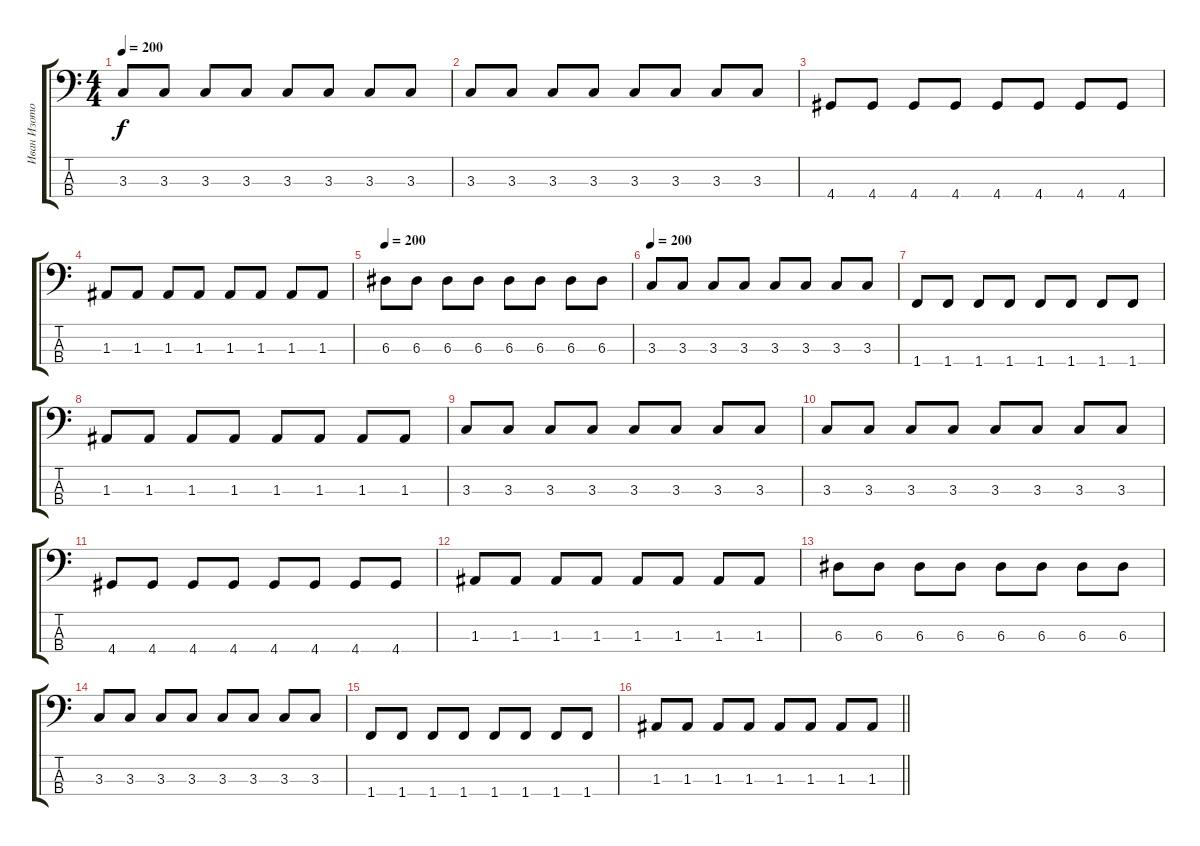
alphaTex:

\track ("Иван Изотов" "Иван Изото") {instrument electricbasspick}
\staff {score tabs}
\tuning (G2 D2 A1 E1) {hide}
\ts (4 4)
\tempo 200
\clef f4
\ks c
3.3.8{dy f} 3.3.8 3.3.8 3.3.8 3.3.8 3.3.8 3.3.8 3.3.8 |
3.3.8 3.3.8 3.3.8 3.3.8 3.3.8 3.3.8 3.3.8 3.3.8 |
4.4.8 4.4.8 4.4.8 4.4.8 4.4.8 4.4.8 4.4.8 4.4.8 |
1.3.8 1.3.8 1.3.8 1.3.8 1.3.8 1.3.8 1.3.8 1.3.8 |
\tempo 200
6.3.8 6.3.8 6.3.8 6.3.8 6.3.8 6.3.8 6.3.8 6.3.8 |
\tempo 200
3.3.8 3.3.8 3.3.8 3.3.8 3.3.8 3.3.8 3.3.8 3.3.8 |
1.4.8 1.4.8 1.4.8 1.4.8 1.4.8 1.4.8 1.4.8 1.4.8 |
1.3.8 1.3.8 1.3.8 1.3.8 1.3.8 1.3.8 1.3.8 1.3.8 |
3.3.8 3.3.8 3.3.8 3.3.8 3.3.8 3.3.8 3.3.8 3.3.8 |
3.3.8 3.3.8 3.3.8 3.3.8 3.3.8 3.3.8 3.3.8 3.3.8 |
4.4.8 4.4.8 4.4.8 4.4.8 4.4.8 4.4.8 4.4.8 4.4.8 |
1.3.8 1.3.8 1.3.8 1.3.8 1.3.8 1.3.8 1.3.8 1.3.8 |
6.3.8 6.3.8 6.3.8 6.3.8 6.3.8 6.3.8 6.3.8 6.3.8 |
3.3.8 3.3.8 3.3.8 3.3.8 3.3.8 3.3.8 3.3.8 3.3.8 |
1.4.8 1.4.8 1.4.8 1.4.8 1.4.8 1.4.8 1.4.8 1.4.8 |
\barLineRight lightlight
1.3.8 1.3.8 1.3.8 1.3.8 1.3.8 1.3.8 1.3.8 1.3.8
